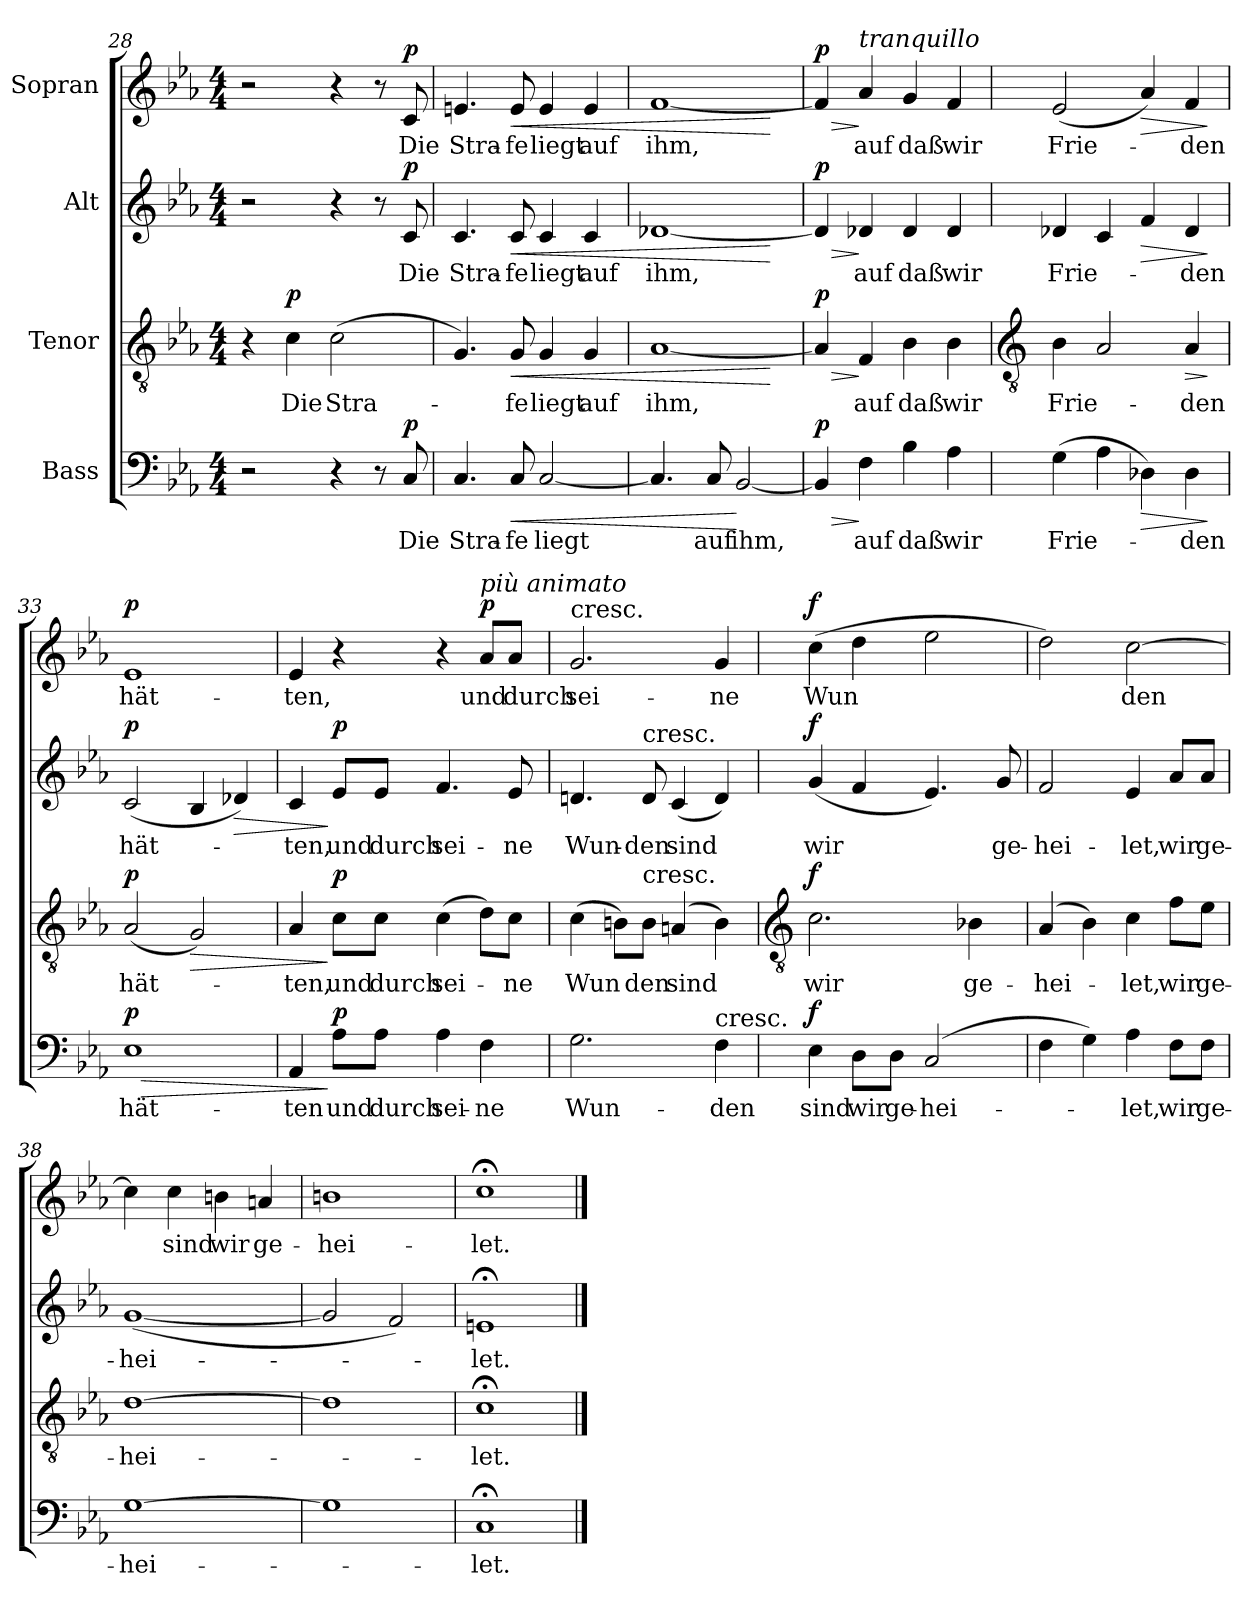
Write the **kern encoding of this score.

**kern	**text	**dynam	**kern	**text	**dynam	**kern	**text	**dynam	**kern	**text	**dynam
*part4	*part4	*part4	*part3	*part3	*part3	*part2	*part2	*part2	*part1	*part1	*part1
*staff4	*staff4	*staff4	*staff3	*staff3	*staff3	*staff2	*staff2	*staff2	*staff1	*staff1	*staff1
*I"Bass	*	*	*I"Tenor	*	*	*I"Alt	*	*	*I"Sopran	*	*
*clefF4	*	*	*clefGv2	*	*	*clefG2	*	*	*clefG2	*	*
*k[b-e-a-]	*	*	*k[b-e-a-]	*	*	*k[b-e-a-]	*	*	*k[b-e-a-]	*	*
*E-:	*	*	*E-:	*	*	*E-:	*	*	*E-:	*	*
*M4/4	*	*	*M4/4	*	*	*M4/4	*	*	*M4/4	*	*
=28	=28	=28	=28	=28	=28	=28	=28	=28	=28	=28	=28
2r	.	.	4r	.	.	2r	.	.	2r	.	.
!	!	!	!	!LO:LY:b	!LO:DY:a	!	!	!	!	!	!
.	.	.	4c	Die	p	.	.	.	.	.	.
!	!	!	!	!LO:LY:b	!	!	!	!	!	!	!
4r	.	.	(>2c	Stra-	.	4r	.	.	4r	.	.
8r	.	.	.	.	.	8r	.	.	8r	.	.
!	!LO:LY:b	!LO:DY:a	!	!	!	!	!LO:LY:b	!LO:DY:a	!	!LO:LY:b	!LO:DY:a
8C	Die	p	.	.	.	8c	Die	p	8c	Die	p
=29	=29	=29	=29	=29	=29	=29	=29	=29	=29	=29	=29
!	!LO:LY:b	!	!	!	!	!	!LO:LY:b	!	!	!LO:LY:b	!
4.C	Stra-	.	4.G)	.	.	4.c	Stra-	.	4.en	Stra-	.
!	!LO:LY:b	!LO:HP:b	!	!LO:LY:b	!LO:HP:b	!	!LO:LY:b	!LO:HP:b	!	!LO:LY:b	!LO:HP:b
8C	-fe	<	8G	-fe	<	8c	-fe	<	8e	-fe	<
!	!LO:LY:b	!	!	!LO:LY:b	!	!	!LO:LY:b	!	!	!LO:LY:b	!
[2C	liegt	.	4G	liegt	.	4c	liegt	.	4e	liegt	.
!	!	!	!	!LO:LY:b	!	!	!LO:LY:b	!	!	!LO:LY:b	!
.	.	.	4G	auf	.	4c	auf	.	4e	auf	.
=30	=30	=30	=30	=30	=30	=30	=30	=30	=30	=30	=30
!	!	!	!	!LO:LY:b	!	!	!LO:LY:b	!	!	!LO:LY:b	!
4.C]	.	.	[1A-	ihm,	.	[1d-X	ihm,	.	[1f	ihm,	.
!	!LO:LY:b	!	!	!	!	!	!	!	!	!	!
8C	auf	.	.	.	.	.	.	.	.	.	.
!	!LO:LY:b	!	!	!	!	!	!	!	!	!	!
[2BB-	ihm,	[	.	.	.	.	.	.	.	.	.
.	.	.	.	.	[	.	.	[	.	.	[
=31	=31	=31	=31	=31	=31	=31	=31	=31	=31	=31	=31
!	!	!LO:HP:b	!	!	!LO:HP:b	!	!	!LO:HP:b	!	!	!LO:HP:b
!	!	!LO:DY:n=1:a	!	!	!LO:DY:n=1:a	!	!	!LO:DY:n=1:a	!	!	!LO:DY:n=1:a
4BB-]	.	> p	4A-]	.	> p	4d-]	.	> p	4f]	.	> p
!	!	!	!	!	!	!	!	!	!LO:TX:a:i:t=tranquillo	!	!
!	!LO:LY:b	!	!	!LO:LY:b	!	!	!LO:LY:b	!	!	!LO:LY:b	!
4F	auf	]	4F	auf	]	4d-	auf	]	4a-	auf	]
!	!LO:LY:b	!	!	!LO:LY:b	!	!	!LO:LY:b	!	!	!LO:LY:b	!
4B-	daß	.	4B-	daß	.	4d-	daß	.	4g	daß	.
!	!LO:LY:b	!	!	!LO:LY:b	!	!	!LO:LY:b	!	!	!LO:LY:b	!
4A-	wir	.	4B-	wir	.	4d-	wir	.	4f	wir	.
!!LO:LB:g=z
=32	=32	=32	=32	=32	=32	=32	=32	=32	=32	=32	=32
*	*	*	*clefGv2	*	*	*	*	*	*	*	*
!	!LO:LY:b	!	!	!LO:LY:b	!	!	!LO:LY:b	!	!	!LO:LY:b	!
(>4G	Frie-	.	4B-	Frie-	.	4d-X	Frie-	.	(<2e-	Frie-	.
4A-	.	.	2A-	.	.	4c	.	.	.	.	.
!	!	!LO:HP:b	!	!	!	!	!	!LO:HP:b	!	!	!LO:HP:b
4D-X)	.	>	.	.	.	4f	.	>	4a-)	.	>
!	!LO:LY:b	!	!	!LO:LY:b	!LO:HP:b	!	!LO:LY:b	!	!	!LO:LY:b	!
4D-	-den	.	4A-	-den	>	4d-	-den	.	4f	-den	.
.	.	]	.	.	]	.	.	]	.	.	]
=33	=33	=33	=33	=33	=33	=33	=33	=33	=33	=33	=33
!	!LO:LY:b	!LO:HP:b	!	!LO:LY:b	!	!	!LO:LY:b	!	!	!LO:LY:b	!
!	!	!LO:DY:n=1:a	!	!	!LO:DY:a	!	!	!LO:DY:a	!	!	!LO:DY:a
1E-	hät-	> p	(<2A-	hät-	p	(<2c	hät-	p	1e-	hät-	p
!	!	!	!	!	!LO:HP:b	!	!	!	!	!	!
.	.	.	2G)	.	>	4B-	.	.	.	.	.
!	!	!	!	!	!	!	!	!LO:HP:b	!	!	!
.	.	.	.	.	.	4d-X)	.	>	.	.	.
=34	=34	=34	=34	=34	=34	=34	=34	=34	=34	=34	=34
!	!LO:LY:b	!	!	!LO:LY:b	!	!	!LO:LY:b	!	!	!LO:LY:b	!
4AA-	-ten	.	4A-	-ten,	.	4c	-ten,	.	4e-	-ten,	.
!	!LO:LY:b	!LO:DY:n=1:a	!	!LO:LY:b	!LO:DY:n=1:a	!	!LO:LY:b	!LO:DY:n=1:a	!	!	!
8A-\L	und	] p	8c\L	und	] p	8e-/L	und	] p	4r	.	.
!	!LO:LY:b	!	!	!LO:LY:b	!	!	!LO:LY:b	!	!	!	!
8A-\J	durch	.	8c\J	durch	.	8e-/J	durch	.	.	.	.
!	!LO:LY:b	!	!	!LO:LY:b	!	!	!LO:LY:b	!	!	!	!
4A-	sei-	.	(>4c	sei-	.	4.f	sei-	.	4r	.	.
!	!	!	!	!	!	!	!	!	!LO:TX:a:i:t=più animato	!	!
!	!LO:LY:b	!	!	!	!	!	!	!	!	!LO:LY:b	!LO:DY:a
4F	-ne	.	8d\L)	.	.	.	.	.	8a-/L	und	p
!	!	!	!	!LO:LY:b	!	!	!LO:LY:b	!	!	!LO:LY:b	!
.	.	.	8c\J	-ne	.	8e-	-ne	.	8a-/J	durch	.
=35	=35	=35	=35	=35	=35	=35	=35	=35	=35	=35	=35
!	!	!	!	!	!	!	!	!	!LO:TX:a:t=cresc.	!	!
!	!LO:LY:b	!	!	!LO:LY:b	!	!	!LO:LY:b	!	!	!LO:LY:b	!
2.G	Wun-	.	(>4c	Wun	.	4.dn	Wun-	.	2.g	sei-	.
.	.	.	8Bn\L)	.	.	.	.	.	.	.	.
!	!	!	!	!	!	!LO:TX:a:t=cresc.	!	!	!	!	!
!	!	!	!LO:TX:a:t=cresc.	!	!	!	!	!	!	!	!
!	!	!	!	!LO:LY:b	!	!	!LO:LY:b	!	!	!	!
.	.	.	8B\J	den	.	8d	-den	.	.	.	.
!	!	!	!	!LO:LY:b	!	!	!LO:LY:b	!	!	!	!
.	.	.	(>4An	sind	.	(<4c	sind	.	.	.	.
!LO:TX:a:t=cresc.	!	!	!	!	!	!	!	!	!	!	!
!	!LO:LY:b	!	!	!	!	!	!	!	!	!LO:LY:b	!
4F	-den	.	4B)	.	.	4d)	.	.	4g	-ne	.
!!LO:LB:g=z
=36	=36	=36	=36	=36	=36	=36	=36	=36	=36	=36	=36
*	*	*	*clefGv2	*	*	*	*	*	*	*	*
!	!LO:LY:b	!LO:DY:a	!	!LO:LY:b	!LO:DY:a	!	!LO:LY:b	!LO:DY:a	!	!LO:LY:b	!LO:DY:a
4E-	sind	f	2.c	wir	f	(<4g	wir	f	(>4cc	Wun	f
!	!LO:LY:b	!	!	!	!	!	!	!	!	!	!
8D\L	wir	.	.	.	.	4f	.	.	4dd	.	.
!	!LO:LY:b	!	!	!	!	!	!	!	!	!	!
8D\J	ge-	.	.	.	.	.	.	.	.	.	.
!	!LO:LY:b	!	!	!	!	!	!	!	!	!	!
(>2C	-hei-	.	.	.	.	4.e-)	.	.	2ee-	.	.
!	!	!	!	!LO:LY:b	!	!	!	!	!	!	!
.	.	.	4B-X	ge-	.	.	.	.	.	.	.
!	!	!	!	!	!	!	!LO:LY:b	!	!	!	!
.	.	.	.	.	.	8g	ge-	.	.	.	.
=37	=37	=37	=37	=37	=37	=37	=37	=37	=37	=37	=37
!	!	!	!	!LO:LY:b	!	!	!LO:LY:b	!	!	!	!
4F	.	.	(>4A-	-hei-	.	2f	-hei-	.	2dd)	.	.
4G)	.	.	4B-)	.	.	.	.	.	.	.	.
!	!LO:LY:b	!	!	!LO:LY:b	!	!	!LO:LY:b	!	!	!LO:LY:b	!
4A-	-let,	.	4c	-let,	.	4e-	-let,	.	[2cc	den	.
!	!LO:LY:b	!	!	!LO:LY:b	!	!	!LO:LY:b	!	!	!	!
8F\L	wir	.	8f\L	wir	.	8a-/L	wir	.	.	.	.
!	!LO:LY:b	!	!	!LO:LY:b	!	!	!LO:LY:b	!	!	!	!
8F\J	ge-	.	8e-\J	ge-	.	8a-/J	ge-	.	.	.	.
=38	=38	=38	=38	=38	=38	=38	=38	=38	=38	=38	=38
!	!LO:LY:b	!	!	!LO:LY:b	!	!	!LO:LY:b	!	!	!	!
[1G	-hei-	.	[1d	-hei-	.	(<[1g	-hei-	.	4cc]	.	.
!	!	!	!	!	!	!	!	!	!	!LO:LY:b	!
.	.	.	.	.	.	.	.	.	4cc	sind	.
!	!	!	!	!	!	!	!	!	!	!LO:LY:b	!
.	.	.	.	.	.	.	.	.	4bn	wir	.
!	!	!	!	!	!	!	!	!	!	!LO:LY:b	!
.	.	.	.	.	.	.	.	.	4an	ge-	.
=39	=39	=39	=39	=39	=39	=39	=39	=39	=39	=39	=39
!	!	!	!	!	!	!	!	!	!	!LO:LY:b	!
1G]	.	.	1d]	.	.	2g]	.	.	1bn	-hei-	.
.	.	.	.	.	.	2f)	.	.	.	.	.
=40	=40	=40	=40	=40	=40	=40	=40	=40	=40	=40	=40
!	!LO:LY:b	!	!	!LO:LY:b	!	!	!LO:LY:b	!	!	!LO:LY:b	!
1C;<	-let.	.	1c;<	-let.	.	1en;<	-let.	.	1cc;<	-let.	.
==	==	==	==	==	==	==	==	==	==	==	==
*-	*-	*-	*-	*-	*-	*-	*-	*-	*-	*-	*-
